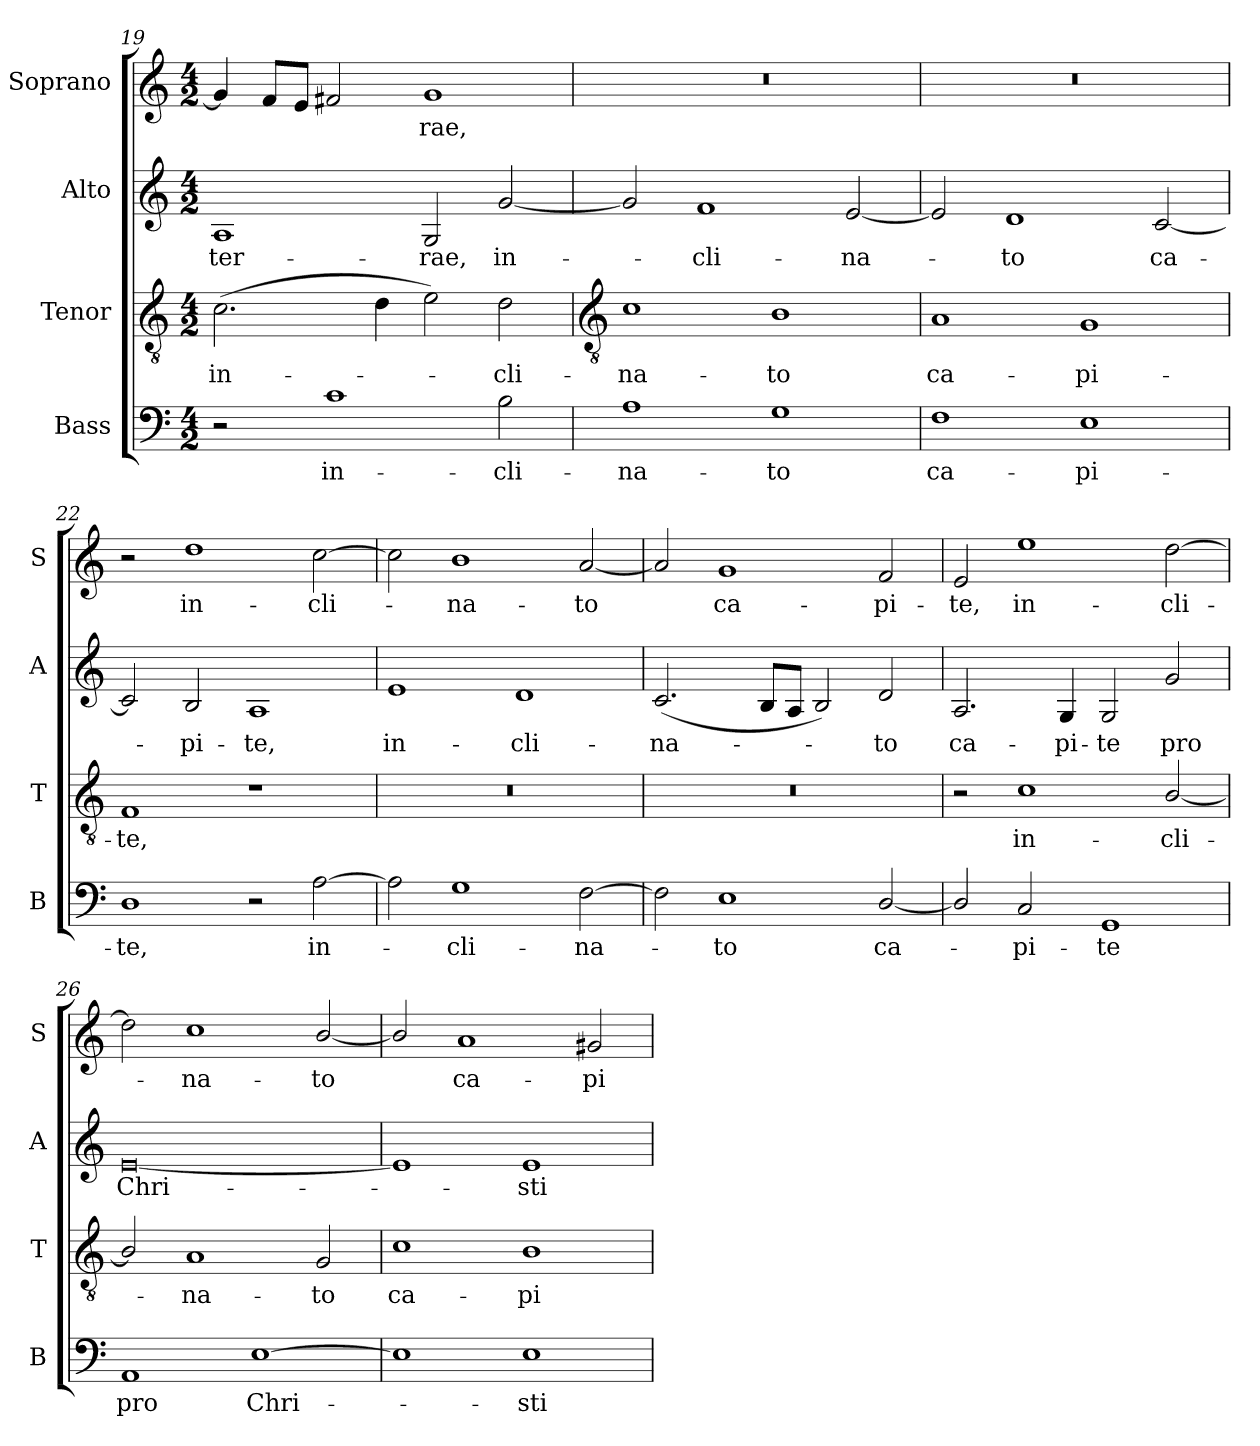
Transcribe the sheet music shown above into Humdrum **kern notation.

**kern	**text	**kern	**text	**kern	**text	**kern	**text
*part4	*part4	*part3	*part3	*part2	*part2	*part1	*part1
*staff4	*staff4	*staff3	*staff3	*staff2	*staff2	*staff1	*staff1
*I"Bass	*	*I"Tenor	*	*I"Alto	*	*I"Soprano	*
*I'B	*	*I'T	*	*I'A	*	*I'S	*
*clefF4	*	*clefGv2	*	*clefG2	*	*clefG2	*
*k[]	*	*k[]	*	*k[]	*	*k[]	*
*C:	*	*C:	*	*C:	*	*C:	*
*M4/2	*	*M4/2	*	*M4/2	*	*M4/2	*
=19	=19	=19	=19	=19	=19	=19	=19
!	!	!	!LO:LY:b	!	!LO:LY:b	!	!
2r	.	(>2.c	in-	1A	ter-	4g]	.
.	.	.	.	.	.	8fL	.
.	.	.	.	.	.	8eJ	.
!	!LO:LY:b	!	!	!	!	!	!
1c	in-	.	.	.	.	2f#X	.
.	.	4d	.	.	.	.	.
!	!	!	!	!	!LO:LY:b	!	!LO:LY:b
.	.	2e)	.	2G	-rae,	1g	rae,
!	!LO:LY:b	!	!LO:LY:b	!	!LO:LY:b	!	!
2B	-cli-	2d	cli-	[2g	in-	.	.
!!LO:LB:g=z
=20	=20	=20	=20	=20	=20	=20	=20
*	*	*clefGv2	*	*	*	*	*
!	!LO:LY:b	!	!LO:LY:b	!	!	!	!
1A	-na-	1c	-na-	2g]	.	0r	.
!	!	!	!	!	!LO:LY:b	!	!
.	.	.	.	1f	cli-	.	.
!	!LO:LY:b	!	!LO:LY:b	!	!	!	!
1G	-to	1B	-to	.	.	.	.
!	!	!	!	!	!LO:LY:b	!	!
.	.	.	.	[2e	-na-	.	.
=21	=21	=21	=21	=21	=21	=21	=21
!	!LO:LY:b	!	!LO:LY:b	!	!	!	!
1F	ca-	1A	ca-	2e]	.	0r	.
!	!	!	!	!	!LO:LY:b	!	!
.	.	.	.	1d	to	.	.
!	!LO:LY:b	!	!LO:LY:b	!	!	!	!
1E	-pi-	1G	-pi-	.	.	.	.
!	!	!	!	!	!LO:LY:b	!	!
.	.	.	.	[2c	ca-	.	.
=22	=22	=22	=22	=22	=22	=22	=22
!	!LO:LY:b	!	!LO:LY:b	!	!	!	!
1D	-te,	1F	-te,	2c]	.	2r	.
!	!	!	!	!	!LO:LY:b	!	!LO:LY:b
.	.	.	.	2B	pi-	1dd	in-
!	!	!	!	!	!LO:LY:b	!	!
2r	.	1r	.	1A	-te,	.	.
!	!LO:LY:b	!	!	!	!	!	!LO:LY:b
[2A	in-	.	.	.	.	[2cc	-cli-
=23	=23	=23	=23	=23	=23	=23	=23
!	!	!	!	!	!LO:LY:b	!	!
2A]	.	0r	.	1e	in-	2cc]	.
!	!LO:LY:b	!	!	!	!	!	!LO:LY:b
1G	cli-	.	.	.	.	1b	na-
!	!	!	!	!	!LO:LY:b	!	!
.	.	.	.	1d	-cli-	.	.
!	!LO:LY:b	!	!	!	!	!	!LO:LY:b
[2F	-na-	.	.	.	.	[2a	-to
=24	=24	=24	=24	=24	=24	=24	=24
!	!	!	!	!	!LO:LY:b	!	!
2F]	.	0r	.	(<2.c	-na-	2a]	.
!	!LO:LY:b	!	!	!	!	!	!LO:LY:b
1E	to	.	.	.	.	1g	ca-
.	.	.	.	8BL	.	.	.
.	.	.	.	8AJ	.	.	.
.	.	.	.	2B)	.	.	.
!	!LO:LY:b	!	!	!	!LO:LY:b	!	!LO:LY:b
[2D/	ca-	.	.	2d	to	2f	-pi-
=25	=25	=25	=25	=25	=25	=25	=25
!	!	!	!	!	!LO:LY:b	!	!LO:LY:b
2D/]	.	2r	.	2.A	ca-	2e	-te,
!	!LO:LY:b	!	!LO:LY:b	!	!	!	!LO:LY:b
2C	pi-	1c	in-	.	.	1ee	in-
!	!	!	!	!	!LO:LY:b	!	!
.	.	.	.	4G	-pi-	.	.
!	!LO:LY:b	!	!	!	!LO:LY:b	!	!
1GG	-te	.	.	2G	-te	.	.
!	!	!	!LO:LY:b	!	!LO:LY:b	!	!LO:LY:b
.	.	[2B/	-cli-	2g	pro	[2dd	-cli-
=26	=26	=26	=26	=26	=26	=26	=26
!	!LO:LY:b	!	!	!	!LO:LY:b	!	!
1AA	pro	2B/]	.	[0e	Chri-	2dd]	.
!	!	!	!LO:LY:b	!	!	!	!LO:LY:b
.	.	1A	na-	.	.	1cc	na-
!	!LO:LY:b	!	!	!	!	!	!
[1E	Chri-	.	.	.	.	.	.
!	!	!	!LO:LY:b	!	!	!	!LO:LY:b
.	.	2G	-to	.	.	[2b/	-to
=27	=27	=27	=27	=27	=27	=27	=27
!	!	!	!LO:LY:b	!	!	!	!
1E]	.	1c	ca-	1e]	.	2b/]	.
!	!	!	!	!	!	!	!LO:LY:b
.	.	.	.	.	.	1a	ca-
!	!LO:LY:b	!	!LO:LY:b	!	!LO:LY:b	!	!
1E	sti	1B	-pi-	1e	sti	.	.
!	!	!	!	!	!	!	!LO:LY:b
.	.	.	.	.	.	2g#X	-pi-
=	=	=	=	=	=	=	=
*-	*-	*-	*-	*-	*-	*-	*-
